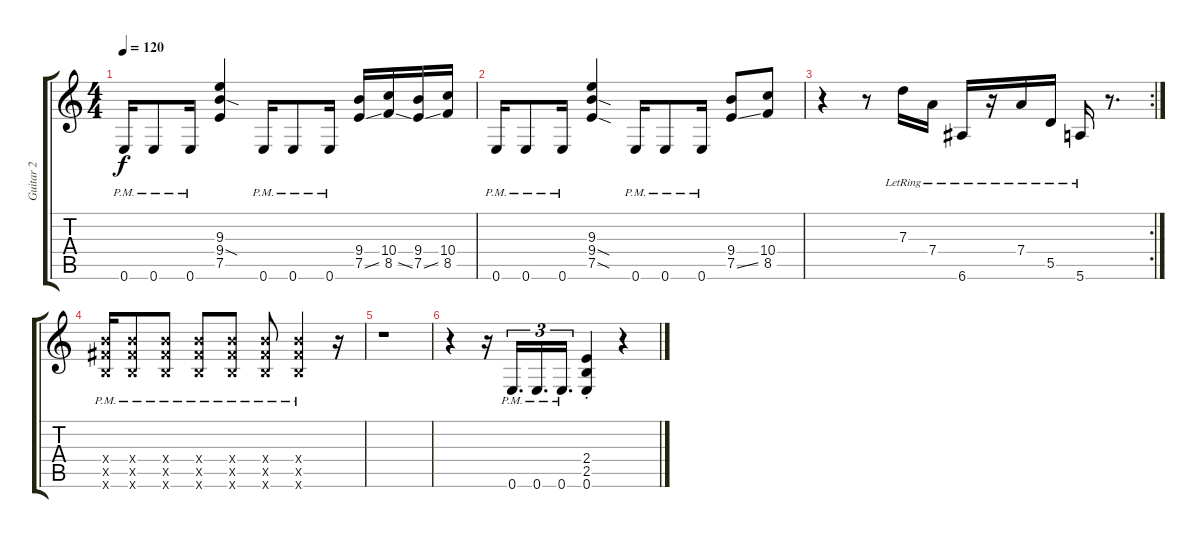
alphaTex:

\track ("Guitar 2" "Guitar 2") {instrument distortionguitar}
\staff {score tabs}
\tuning (E4 B3 G3 D3 A2 E2) {hide}
\ts (4 4)
\tempo 120
\clef g2
\ks c
0.6{pm}.16{dy f} 0.6{pm}.8 0.6{pm}.16 (9.3 9.4{sod} 7.5).4 0.6{pm}.16 0.6{pm}.8 0.6{pm}.16 (9.4 7.5{ss}).16 (10.4 8.5{ss}).16 (9.4 7.5{ss}).16 (10.4 8.5).16 |
0.6{pm}.16 0.6{pm}.8 0.6{pm}.16 (9.3 9.4{sod} 7.5{sod}).4 0.6{pm}.16 0.6{pm}.8 0.6{pm}.16 (9.4 7.5{ss}).8 (10.4 8.5).8 |
\rc 2
r.4 r.8 7.3{lr}.16 7.4{lr}.16 6.6{lr}.16 r.16 7.4{lr}.16 5.5{lr}.16 5.6{lr}.16 r.8{d} |
(9.4{pm x} 9.5{pm x} 7.6{pm x}).16 (9.4{pm x} 9.5{pm x} 7.6{pm x}).8 (9.4{pm x} 9.5{pm x} 7.6{pm x}).8 (9.4{pm x} 9.5{pm x} 7.6{pm x}).8 (9.4{pm x} 9.5{pm x} 7.6{pm x}).8 (9.4{pm x} 9.5{pm x} 7.6{pm x}).8 (9.4{pm x} 9.5{pm x} 7.6{pm x}).4 r.16 |
r.1 |
r.4 r.16 0.6{pm}.16{d tu (3 2)} 0.6{pm}.16{d tu (3 2)} 0.6{pm}.16{d tu (3 2)} (2.4{st} 2.5{st} 0.6{st}).4 r.4
